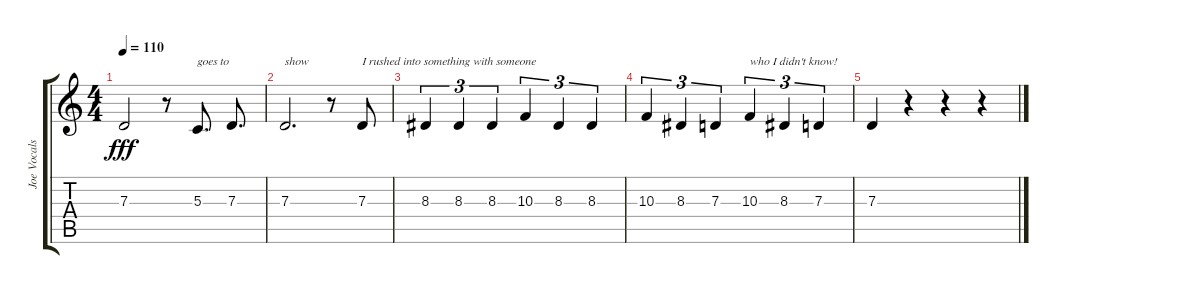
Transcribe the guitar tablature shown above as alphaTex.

\track ("Joe Vocals" "Joe Vocals") {instrument lead6voice}
\staff {score tabs}
\tuning (E4 B3 G3 D3 A2 E2) {hide}
\ts (4 4)
\tempo 110
\clef g2
\ks c
7.3.2{dy fff} r.8 5.3.8{d txt "goes to"} 7.3.8{d} |
7.3.2{d txt "show"} r.8 7.3.8{txt "I rushed into something with someone"} |
8.3.4{tu (3 2)} 8.3.4{tu (3 2)} 8.3.4{tu (3 2)} 10.3.4{tu (3 2)} 8.3.4{tu (3 2)} 8.3.4{tu (3 2)} |
10.3.4{tu (3 2)} 8.3.4{tu (3 2)} 7.3.4{tu (3 2)} 10.3.4{tu (3 2) txt "who I didn't know!"} 8.3.4{tu (3 2)} 7.3.4{tu (3 2)} |
7.3.4 r.4 r.4 r.4
